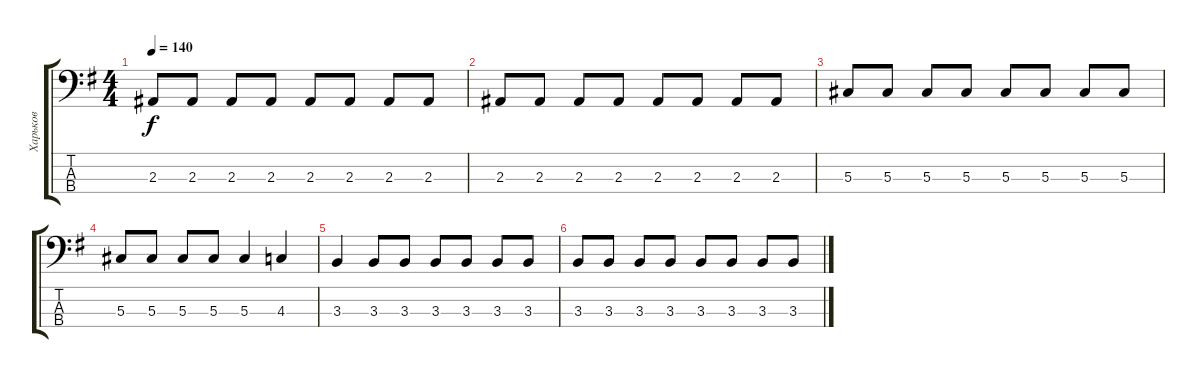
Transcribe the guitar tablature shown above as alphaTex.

\track ("Харьков" "Харьков") {instrument electricbassfinger}
\staff {score tabs}
\tuning (Gb2 Db2 Ab1 Eb1) {hide}
\ts (4 4)
\tempo 140
\clef f4
\ks g
2.3.8{dy f} 2.3.8 2.3.8 2.3.8 2.3.8 2.3.8 2.3.8 2.3.8 |
2.3.8 2.3.8 2.3.8 2.3.8 2.3.8 2.3.8 2.3.8 2.3.8 |
5.3.8 5.3.8 5.3.8 5.3.8 5.3.8 5.3.8 5.3.8 5.3.8 |
5.3.8 5.3.8 5.3.8 5.3.8 5.3.4 4.3.4 |
3.3.4 3.3.8 3.3.8 3.3.8 3.3.8 3.3.8 3.3.8 |
3.3.8 3.3.8 3.3.8 3.3.8 3.3.8 3.3.8 3.3.8 3.3.8
